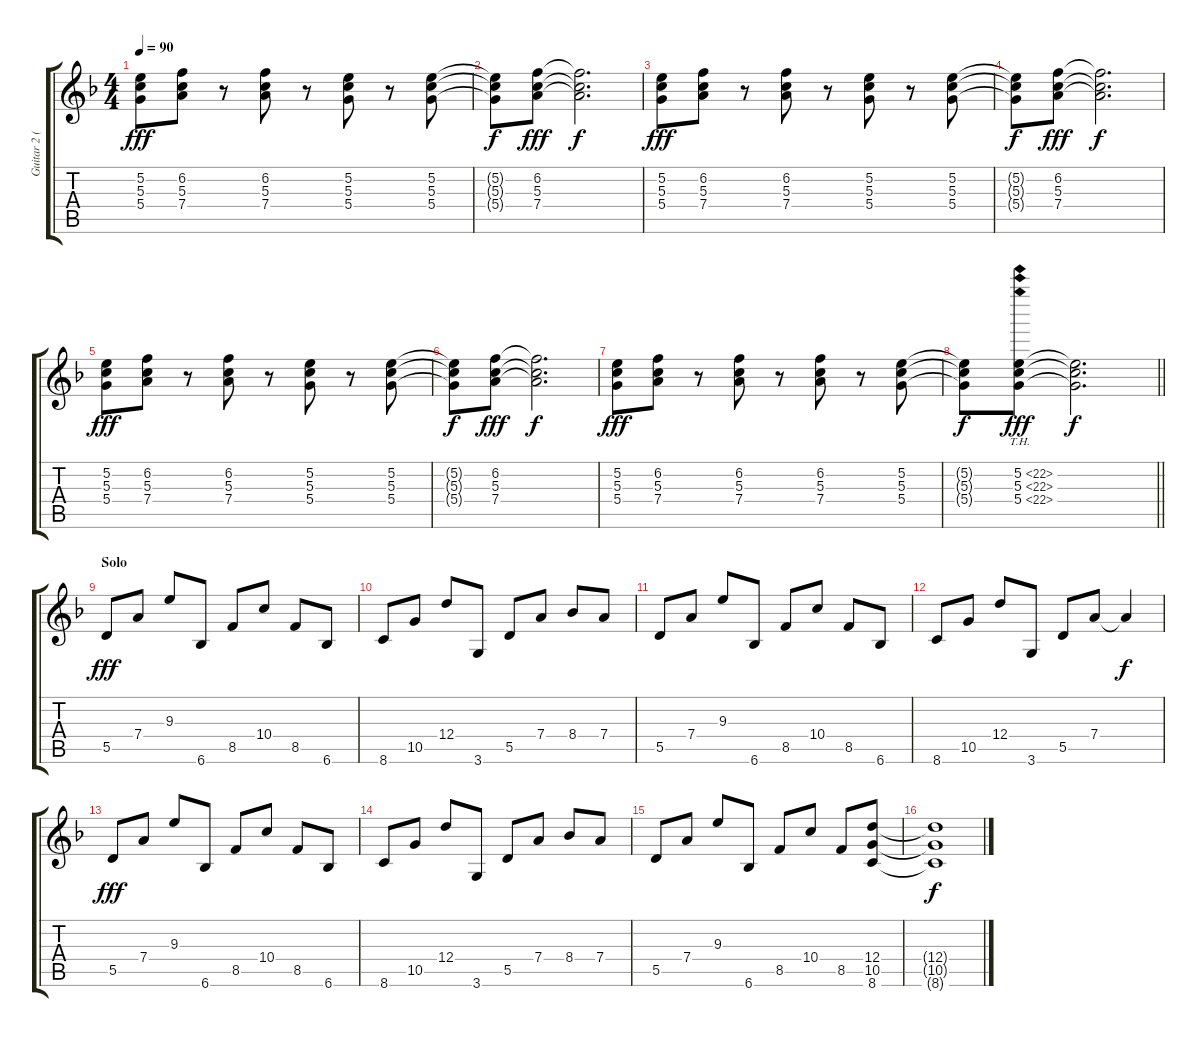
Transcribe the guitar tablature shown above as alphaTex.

\track ("Guitar 2 (Rhythm 1)" "Guitar 2 (") {instrument electricguitarclean}
\staff {score tabs}
\tuning (E4 B3 G3 D3 A2 E2) {hide}
\ts (4 4)
\tempo 90
\clef g2
\ks f
(5.2 5.3 5.4).8{dy fff} (6.2 5.3 7.4).8 r.8 (6.2 5.3 7.4).8 r.8 (5.2 5.3 5.4).8 r.8 (5.2 5.3 5.4).8 |
(5.2{t} 5.3{t} 5.4{t}).8{dy f} (6.2 5.3 7.4).8{dy fff} (6.2{t} 5.3{t} 7.4{t}).2{d dy f} |
(5.2 5.3 5.4).8{dy fff} (6.2 5.3 7.4).8 r.8 (6.2 5.3 7.4).8 r.8 (5.2 5.3 5.4).8 r.8 (5.2 5.3 5.4).8 |
(5.2{t} 5.3{t} 5.4{t}).8{dy f} (6.2 5.3 7.4).8{dy fff} (6.2{t} 5.3{t} 7.4{t}).2{d dy f} |
(5.2 5.3 5.4).8{dy fff} (6.2 5.3 7.4).8 r.8 (6.2 5.3 7.4).8 r.8 (5.2 5.3 5.4).8 r.8 (5.2 5.3 5.4).8 |
(5.2{t} 5.3{t} 5.4{t}).8{dy f} (6.2 5.3 7.4).8{dy fff} (6.2{t} 5.3{t} 7.4{t}).2{d dy f} |
(5.2 5.3 5.4).8{dy fff} (6.2 5.3 7.4).8 r.8 (6.2 5.3 7.4).8 r.8 (6.2 5.3 7.4).8 r.8 (5.2 5.3 5.4).8 |
\barLineRight lightlight
(5.2{t} 5.3{t} 5.4{t}).8{dy f} (5.2{th 17} 5.3{th 17} 5.4{th 17}).8{dy fff} (5.2{t} 5.3{t} 5.4{t}).2{d dy f} |
\section ("" "Solo")
5.5.8{dy fff instrument electricguitarclean} 7.4.8 9.3.8 6.6.8 8.5.8 10.4.8 8.5.8 6.6.8 |
8.6.8 10.5.8 12.4.8 3.6.8 5.5.8 7.4.8 8.4.8 7.4.8 |
5.5.8 7.4.8 9.3.8 6.6.8 8.5.8 10.4.8 8.5.8 6.6.8 |
8.6.8 10.5.8 12.4.8 3.6.8 5.5.8 7.4.8 7.4{t}.4{dy f} |
5.5.8{dy fff} 7.4.8 9.3.8 6.6.8 8.5.8 10.4.8 8.5.8 6.6.8 |
8.6.8 10.5.8 12.4.8 3.6.8 5.5.8 7.4.8 8.4.8 7.4.8 |
5.5.8 7.4.8 9.3.8 6.6.8 8.5.8 10.4.8 8.5.8 (12.4 10.5 8.6).8 |
(12.4{t} 10.5{t} 8.6{t}).1{dy f}
